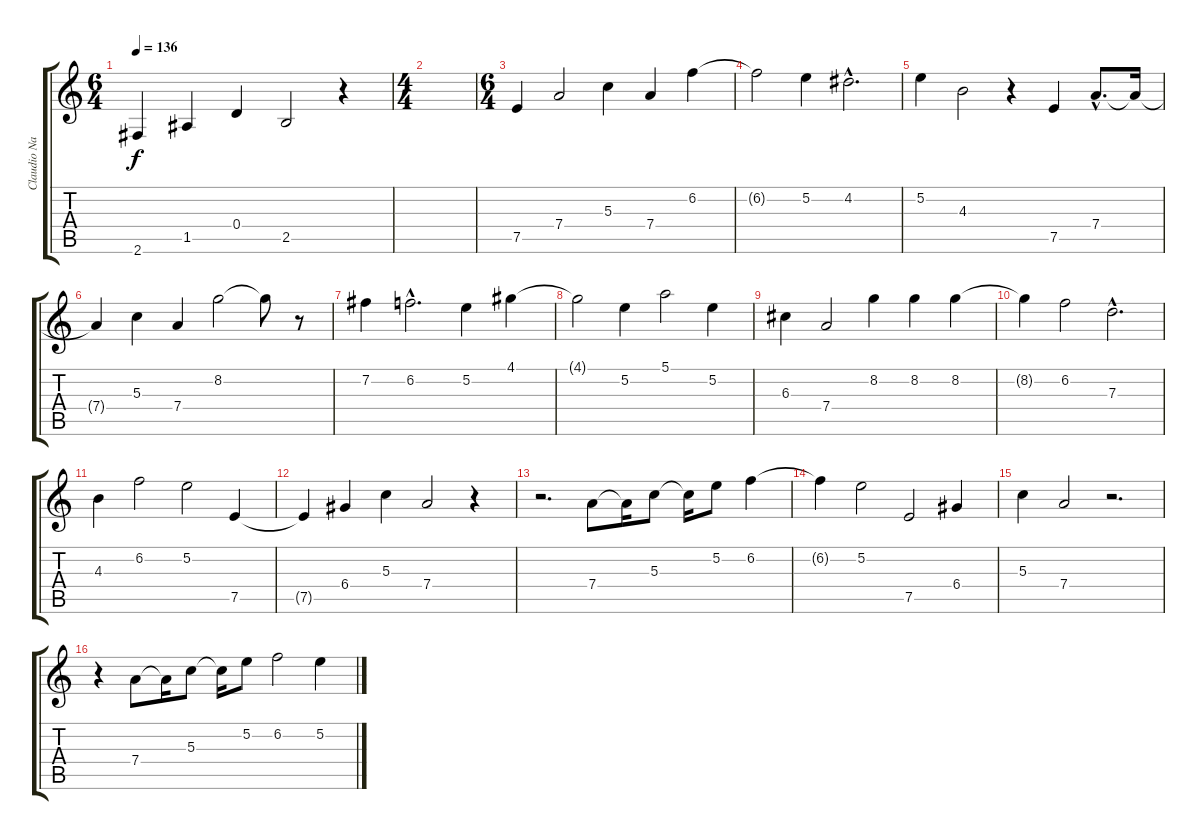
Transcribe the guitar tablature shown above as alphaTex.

\track ("Claudio Narea (Guitarra)" "Claudio Na") {instrument overdrivenguitar}
\staff {score tabs}
\tuning (E4 B3 G3 D3 A2 E2) {hide}
\ts (6 4)
\tempo 136
\clef g2
\ks c
2.6{t}.4{dy f} 1.5.4 0.4.4 2.5.2 r.4 |
\ts (4 4)
|
\ts (6 4)
7.5.4 7.4.2 5.3.4 7.4.4 6.2.4 |
6.2{t}.2 5.2.4 4.2{hac}.2{d} |
5.2.4 4.3.2 r.4 7.5.4 7.4{hac}.8{d} 7.4{t}.16 |
7.4{t}.4 5.3.4 7.4.4 8.2.2 8.2{t}.8 r.8 |
7.2.4 6.2{hac}.2{d} 5.2.4 4.1.4 |
4.1{t}.2 5.2.4 5.1.2 5.2.4 |
6.3.4 7.4.2 8.2.4 8.2.4 8.2.4 |
8.2{t}.4 6.2.2 7.3{hac}.2{d} |
4.3.4 6.2.2 5.2.2 7.5.4 |
7.5{t}.4 6.4.4 5.3.4 7.4.2 r.4 |
r.2{d} 7.4.8 7.4{t}.16 5.3.8 5.3{t}.16 5.2.8 6.2.4 |
6.2{t}.4 5.2.2 7.5.2 6.4.4 |
5.3.4 7.4.2 r.2{d} |
r.4 7.4.8 7.4{t}.16 5.3.8 5.3{t}.16 5.2.8 6.2.2 5.2.4
